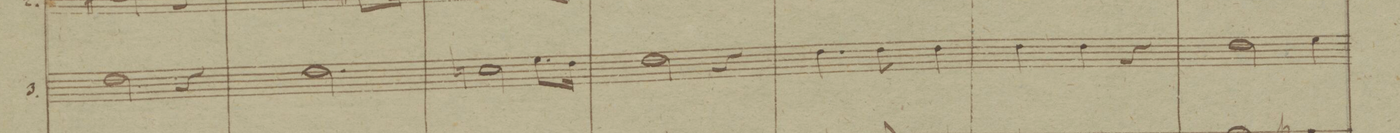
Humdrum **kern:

**kern	**text	**dynam
*I"3.	*	*
*clefC4	*	*
*k[b-]	*	*
*M3/4	*	*
2c\	.	.
4r	.	.
=9	=9	=9
2.c\	.	.
=10	=10	=10
2Bn\	.	.
8.d\L	.	.
16c\Jk	.	.
=11	=11	=11
2c\	.	.
4r	.	.
=12	=12	=12
4.c\	.	.
8c\	.	.
4c\	.	.
=13	=13	=13
4c\	.	.
4c\	.	.
4r	.	.
=14	=14	=14
2c\	.	.
4d\	.	.
=15	=15	=15
*-	*-	*-
